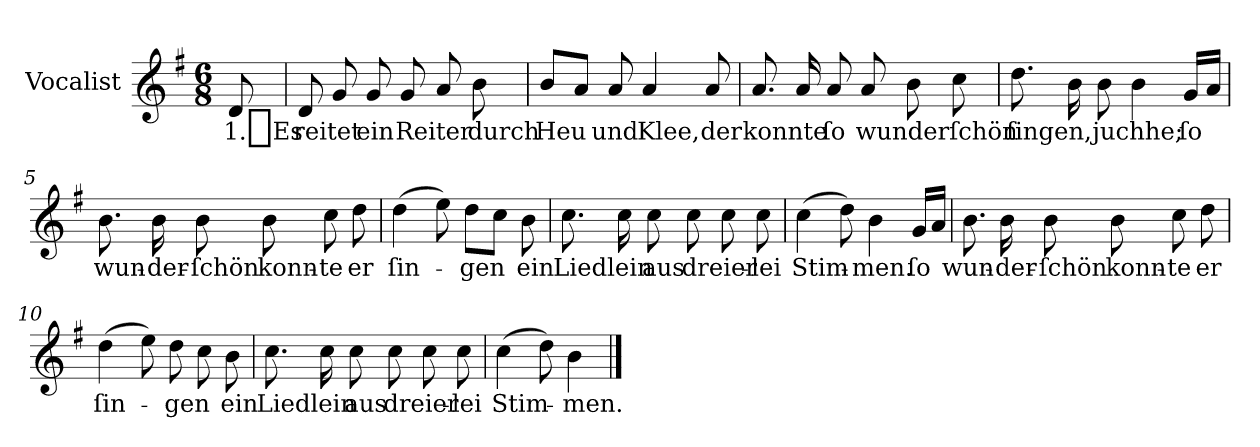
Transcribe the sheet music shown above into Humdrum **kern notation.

**kern	**text
*part1	*part1
*staff1	*staff1
*I"Vocalist	*
*k[f#]	*
*G:	*
*M6/8	*
=	=
8d	1._Es
=1	=1
8d	reitet
8g	.
8g	ein
8g	Reiter
8a	.
8b	durch
=2	=2
8bL	Heu
8aJ	.
8a	und
4a	Klee,
8a	der
=3	=3
8.a	konnte
16a	.
8a	ſo
8a	wunderſchön
8b	.
8cc	.
=4	=4
8.dd	ſingen,
16b	.
8b	juchhe;
4b	.
16gLL	ſo
16aJJ	.
=5	=5
8.b	wun-
16b	-der-
8b	-ſchön
8b	konn-
8cc	-te
8dd	er
=6	=6
(4dd	ſin-
8ee)	.
8ddL	-gen
8ccJ	.
8b	ein
=7	=7
8.cc	Liedlein
16cc	.
8cc	aus
8cc	dreier-
8cc	.
8cc	-lei
=8	=8
(4cc	Stim-
8dd)	.
4b	-men.
16gLL	ſo
16aJJ	.
=9	=9
8.b	wun-
16b	-der-
8b	-ſchön
8b	konn-
8cc	-te
8dd	er
=10	=10
(4dd	ſin-
8ee)	.
8dd	-gen
8cc	.
8b	ein
=11	=11
8.cc	Liedlein
16cc	.
8cc	aus
8cc	dreier-
8cc	.
8cc	-lei
=12	=12
(4cc	Stim-
8dd)	.
4b	-men.
==	==
*-	*-
